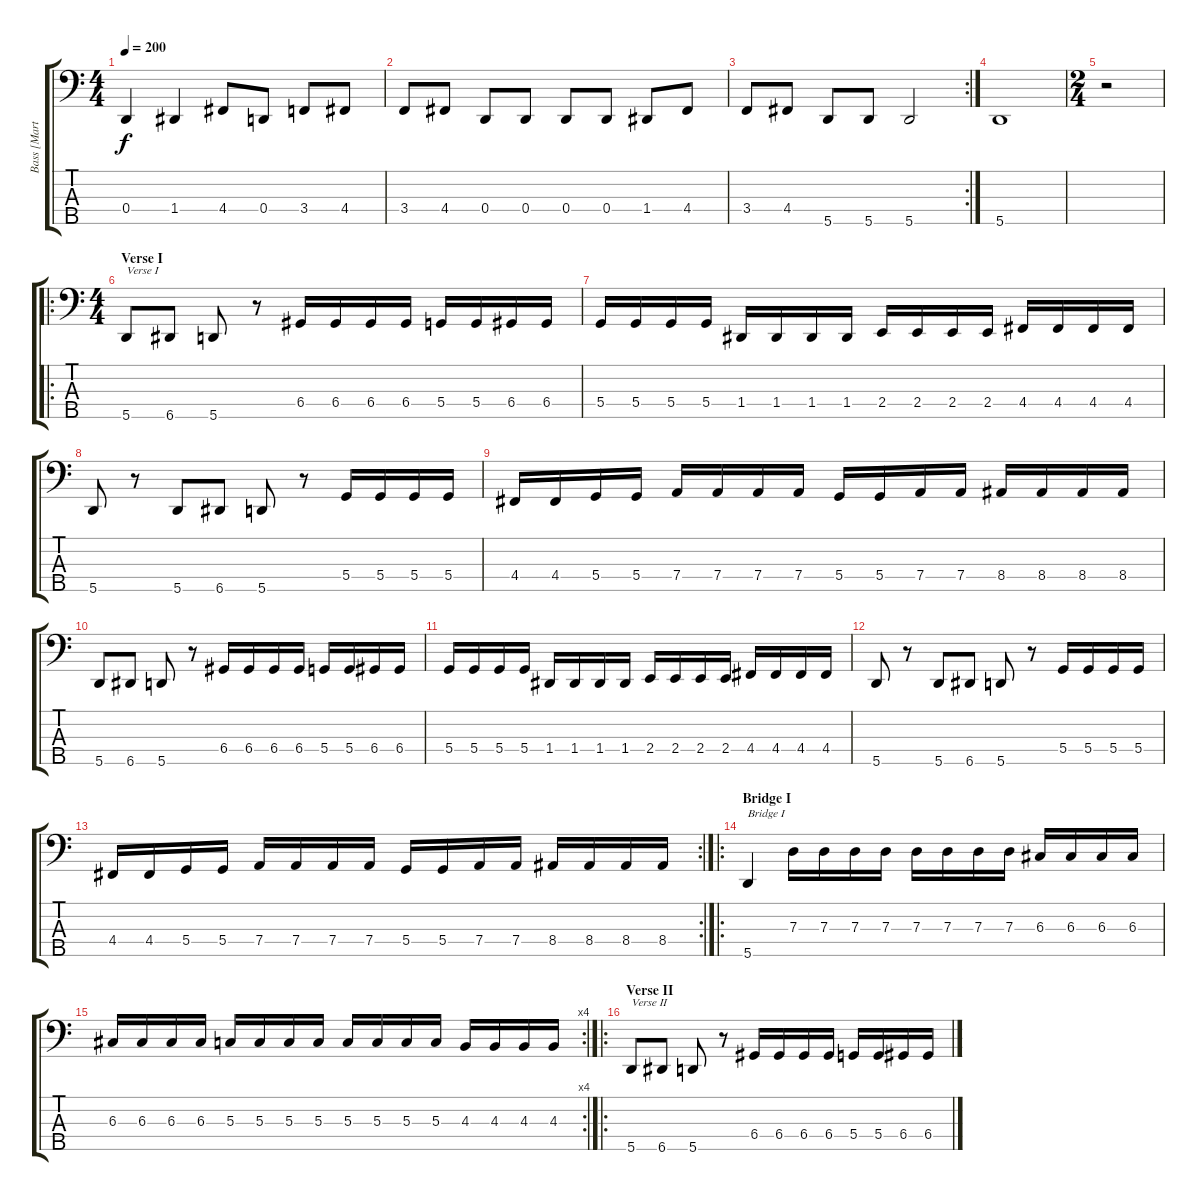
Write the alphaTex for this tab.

\track ("Bass [Martin]" "Bass [Mart") {instrument electricbassfinger}
\staff {score tabs}
\tuning (F2 C2 G1 D1 A0) {hide}
\ts (4 4)
\tempo 200
\clef f4
\ks c
0.4.4{dy f} 1.4.4 4.4.8 0.4.8 3.4.8 4.4.8 |
3.4.8 4.4.8 0.4.8 0.4.8 0.4.8 0.4.8 1.4.8 4.4.8 |
\rc 2
3.4.8 4.4.8 5.5.8 5.5.8 5.5.2 |
5.5.1 |
\ts (2 4)
r.2 |
\ro
\ts (4 4)
\section ("" "Verse I")
5.5.8{txt "Verse I"} 6.5.8 5.5.8 r.8 6.4.16 6.4.16 6.4.16 6.4.16 5.4.16 5.4.16 6.4.16 6.4.16 |
5.4.16 5.4.16 5.4.16 5.4.16 1.4.16 1.4.16 1.4.16 1.4.16 2.4.16 2.4.16 2.4.16 2.4.16 4.4.16 4.4.16 4.4.16 4.4.16 |
5.5.8 r.8 5.5.8 6.5.8 5.5.8 r.8 5.4.16 5.4.16 5.4.16 5.4.16 |
4.4.16 4.4.16 5.4.16 5.4.16 7.4.16 7.4.16 7.4.16 7.4.16 5.4.16 5.4.16 7.4.16 7.4.16 8.4.16 8.4.16 8.4.16 8.4.16 |
5.5.8 6.5.8 5.5.8 r.8 6.4.16 6.4.16 6.4.16 6.4.16 5.4.16 5.4.16 6.4.16 6.4.16 |
5.4.16 5.4.16 5.4.16 5.4.16 1.4.16 1.4.16 1.4.16 1.4.16 2.4.16 2.4.16 2.4.16 2.4.16 4.4.16 4.4.16 4.4.16 4.4.16 |
5.5.8 r.8 5.5.8 6.5.8 5.5.8 r.8 5.4.16 5.4.16 5.4.16 5.4.16 |
\rc 2
4.4.16 4.4.16 5.4.16 5.4.16 7.4.16 7.4.16 7.4.16 7.4.16 5.4.16 5.4.16 7.4.16 7.4.16 8.4.16 8.4.16 8.4.16 8.4.16 |
\ro
\section ("" "Bridge I")
5.5.4{txt "Bridge I"} 7.3.16 7.3.16 7.3.16 7.3.16 7.3.16 7.3.16 7.3.16 7.3.16 6.3.16 6.3.16 6.3.16 6.3.16 |
\rc 4
6.3.16 6.3.16 6.3.16 6.3.16 5.3.16 5.3.16 5.3.16 5.3.16 5.3.16 5.3.16 5.3.16 5.3.16 4.3.16 4.3.16 4.3.16 4.3.16 |
\ro
\section ("" "Verse II")
5.5.8{txt "Verse II"} 6.5.8 5.5.8 r.8 6.4.16 6.4.16 6.4.16 6.4.16 5.4.16 5.4.16 6.4.16 6.4.16
